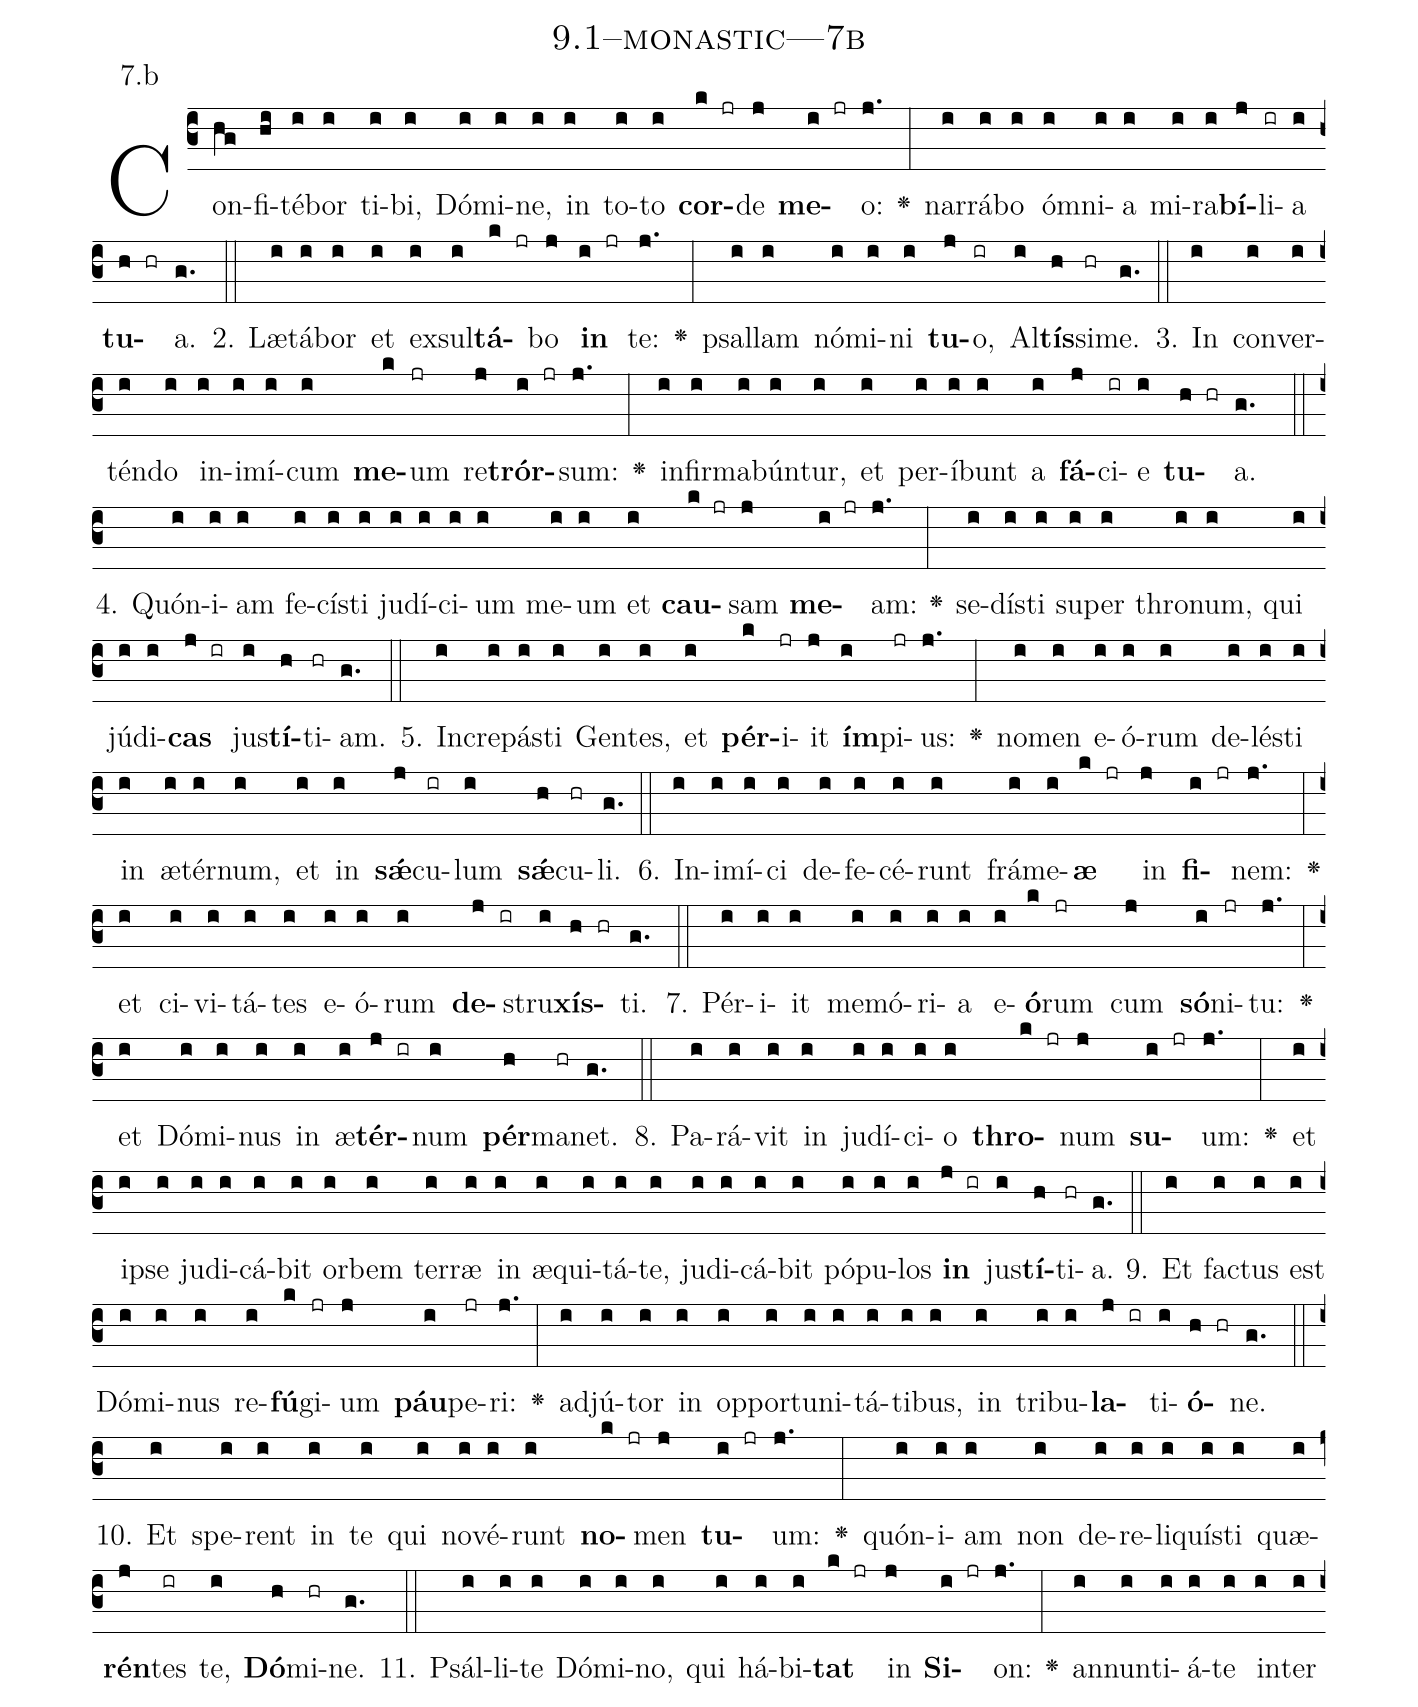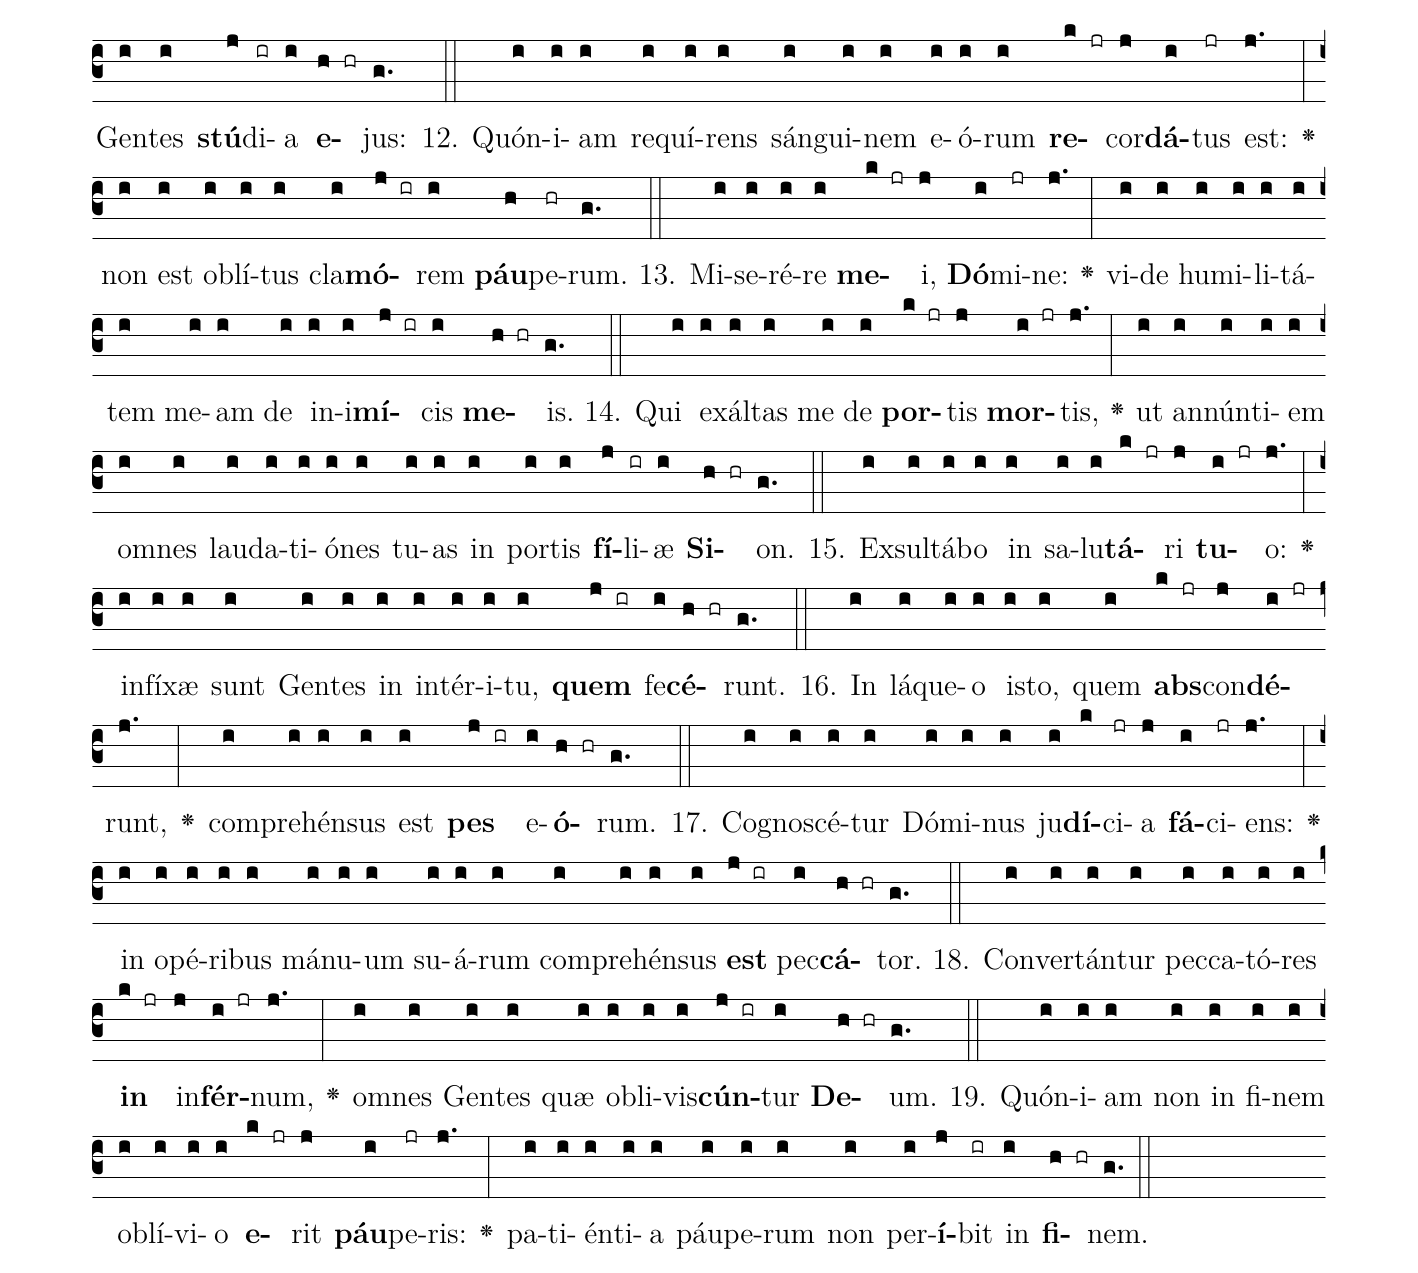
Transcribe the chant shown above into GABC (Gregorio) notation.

name: 9.1--monastic---7b;
annotation: 7.b;
%%
(c3)Con(hg)fi(hi)té(i)bor(i) ti(i)bi,(i) Dó(i)mi(i)ne,(i) in(i) to(i)to(i) <b>cor</b>(k jr)de(j) <b>me</b>(i jr)o:(j.) <v>\greheightstar</v>(:) nar(i)rá(i)bo(i) óm(i)ni(i)a(i) mi(i)ra(i)<b>bí</b>(j)li(ir)a(i) <b>tu</b>(h hr)a.(g.) (::)
2. Læ(i)tá(i)bor(i) et(i) ex(i)sul(i)<b>tá</b>(k jr)bo(j) <b>in</b>(i jr) te:(j.) <v>\greheightstar</v>(:) psal(i)lam(i) nó(i)mi(i)ni(i) <b>tu</b>(j)o,(ir) Al(i)<b>tís</b>(h)si(hr)me.(g.) (::)
3. In(i) con(i)ver(i)tén(i)do(i) in(i)i(i)mí(i)cum(i) <b>me</b>(k)um(jr) re(j)<b>trór</b>(i jr)sum:(j.) <v>\greheightstar</v>(:) in(i)fir(i)ma(i)bún(i)tur,(i) et(i) per(i)í(i)bunt(i) a(i) <b>fá</b>(j)ci(ir)e(i) <b>tu</b>(h hr)a.(g.) (::)
4. Quón(i)i(i)am(i) fe(i)cís(i)ti(i) ju(i)dí(i)ci(i)um(i) me(i)um(i) et(i) <b>cau</b>(k jr)sam(j) <b>me</b>(i jr)am:(j.) <v>\greheightstar</v>(:) se(i)dís(i)ti(i) su(i)per(i) thro(i)num,(i) qui(i) jú(i)di(i)<b>cas</b>(j ir) jus(i)<b>tí</b>(h)ti(hr)am.(g.) (::)
5. In(i)cre(i)pás(i)ti(i) Gen(i)tes,(i) et(i) <b>pér</b>(k)i(jr)it(j) <b>ím</b>(i)pi(jr)us:(j.) <v>\greheightstar</v>(:) no(i)men(i) e(i)ó(i)rum(i) de(i)lés(i)ti(i) in(i) æ(i)tér(i)num,(i) et(i) in(i) <b>sǽ</b>(j)cu(ir)lum(i) <b>sǽ</b>(h)cu(hr)li.(g.) (::)
6. In(i)i(i)mí(i)ci(i) de(i)fe(i)cé(i)runt(i) frá(i)me(i)<b>æ</b>(k jr) in(j) <b>fi</b>(i jr)nem:(j.) <v>\greheightstar</v>(:) et(i) ci(i)vi(i)tá(i)tes(i) e(i)ó(i)rum(i) <b>de</b>(j ir)stru(i)<b>xís</b>(h hr)ti.(g.) (::)
7. Pér(i)i(i)it(i) me(i)mó(i)ri(i)a(i) e(i)<b>ó</b>(k)rum(jr) cum(j) <b>só</b>(i)ni(jr)tu:(j.) <v>\greheightstar</v>(:) et(i) Dó(i)mi(i)nus(i) in(i) æ(i)<b>tér</b>(j ir)num(i) <b>pér</b>(h)ma(hr)net.(g.) (::)
8. Pa(i)rá(i)vit(i) in(i) ju(i)dí(i)ci(i)o(i) <b>thro</b>(k jr)num(j) <b>su</b>(i jr)um:(j.) <v>\greheightstar</v>(:) et(i) ip(i)se(i) ju(i)di(i)cá(i)bit(i) or(i)bem(i) ter(i)ræ(i) in(i) æ(i)qui(i)tá(i)te,(i) ju(i)di(i)cá(i)bit(i) pó(i)pu(i)los(i) <b>in</b>(j ir) jus(i)<b>tí</b>(h)ti(hr)a.(g.) (::)
9. Et(i) fac(i)tus(i) est(i) Dó(i)mi(i)nus(i) re(i)<b>fú</b>(k)gi(jr)um(j) <b>páu</b>(i)pe(jr)ri:(j.) <v>\greheightstar</v>(:) ad(i)jú(i)tor(i) in(i) op(i)por(i)tu(i)ni(i)tá(i)ti(i)bus,(i) in(i) tri(i)bu(i)<b>la</b>(j ir)ti(i)<b>ó</b>(h hr)ne.(g.) (::)
10. Et(i) spe(i)rent(i) in(i) te(i) qui(i) no(i)vé(i)runt(i) <b>no</b>(k jr)men(j) <b>tu</b>(i jr)um:(j.) <v>\greheightstar</v>(:) quón(i)i(i)am(i) non(i) de(i)re(i)li(i)quís(i)ti(i) quæ(i)<b>rén</b>(j)tes(ir) te,(i) <b>Dó</b>(h)mi(hr)ne.(g.) (::)
11. Psál(i)li(i)te(i) Dó(i)mi(i)no,(i) qui(i) há(i)bi(i)<b>tat</b>(k jr) in(j) <b>Si</b>(i jr)on:(j.) <v>\greheightstar</v>(:) an(i)nun(i)ti(i)á(i)te(i) in(i)ter(i) Gen(i)tes(i) <b>stú</b>(j)di(ir)a(i) <b>e</b>(h hr)jus:(g.) (::)
12. Quón(i)i(i)am(i) re(i)quí(i)rens(i) sán(i)gui(i)nem(i) e(i)ó(i)rum(i) <b>re</b>(k jr)cor(j)<b>dá</b>(i)tus(jr) est:(j.) <v>\greheightstar</v>(:) non(i) est(i) ob(i)lí(i)tus(i) cla(i)<b>mó</b>(j ir)rem(i) <b>páu</b>(h)pe(hr)rum.(g.) (::)
13. Mi(i)se(i)ré(i)re(i) <b>me</b>(k jr)i,(j) <b>Dó</b>(i)mi(jr)ne:(j.) <v>\greheightstar</v>(:) vi(i)de(i) hu(i)mi(i)li(i)tá(i)tem(i) me(i)am(i) de(i) in(i)i(i)<b>mí</b>(j ir)cis(i) <b>me</b>(h hr)is.(g.) (::)
14. Qui(i) ex(i)ál(i)tas(i) me(i) de(i) <b>por</b>(k jr)tis(j) <b>mor</b>(i jr)tis,(j.) <v>\greheightstar</v>(:) ut(i) an(i)nún(i)ti(i)em(i) om(i)nes(i) lau(i)da(i)ti(i)ó(i)nes(i) tu(i)as(i) in(i) por(i)tis(i) <b>fí</b>(j)li(ir)æ(i) <b>Si</b>(h hr)on.(g.) (::)
15. Ex(i)sul(i)tá(i)bo(i) in(i) sa(i)lu(i)<b>tá</b>(k jr)ri(j) <b>tu</b>(i jr)o:(j.) <v>\greheightstar</v>(:) in(i)fí(i)xæ(i) sunt(i) Gen(i)tes(i) in(i) in(i)tér(i)i(i)tu,(i) <b>quem</b>(j ir) fe(i)<b>cé</b>(h hr)runt.(g.) (::)
16. In(i) lá(i)que(i)o(i) is(i)to,(i) quem(i) <b>abs</b>(k jr)con(j)<b>dé</b>(i jr)runt,(j.) <v>\greheightstar</v>(:) com(i)pre(i)hén(i)sus(i) est(i) <b>pes</b>(j ir) e(i)<b>ó</b>(h hr)rum.(g.) (::)
17. Co(i)gno(i)scé(i)tur(i) Dó(i)mi(i)nus(i) ju(i)<b>dí</b>(k)ci(jr)a(j) <b>fá</b>(i)ci(jr)ens:(j.) <v>\greheightstar</v>(:) in(i) o(i)pé(i)ri(i)bus(i) má(i)nu(i)um(i) su(i)á(i)rum(i) com(i)pre(i)hén(i)sus(i) <b>est</b>(j ir) pec(i)<b>cá</b>(h hr)tor.(g.) (::)
18. Con(i)ver(i)tán(i)tur(i) pec(i)ca(i)tó(i)res(i) <b>in</b>(k jr) in(j)<b>fér</b>(i jr)num,(j.) <v>\greheightstar</v>(:) om(i)nes(i) Gen(i)tes(i) quæ(i) ob(i)li(i)vis(i)<b>cún</b>(j ir)tur(i) <b>De</b>(h hr)um.(g.) (::)
19. Quón(i)i(i)am(i) non(i) in(i) fi(i)nem(i) ob(i)lí(i)vi(i)o(i) <b>e</b>(k jr)rit(j) <b>páu</b>(i)pe(jr)ris:(j.) <v>\greheightstar</v>(:) pa(i)ti(i)én(i)ti(i)a(i) páu(i)pe(i)rum(i) non(i) per(i)<b>í</b>(j)bit(ir) in(i) <b>fi</b>(h hr)nem.(g.) (::)
